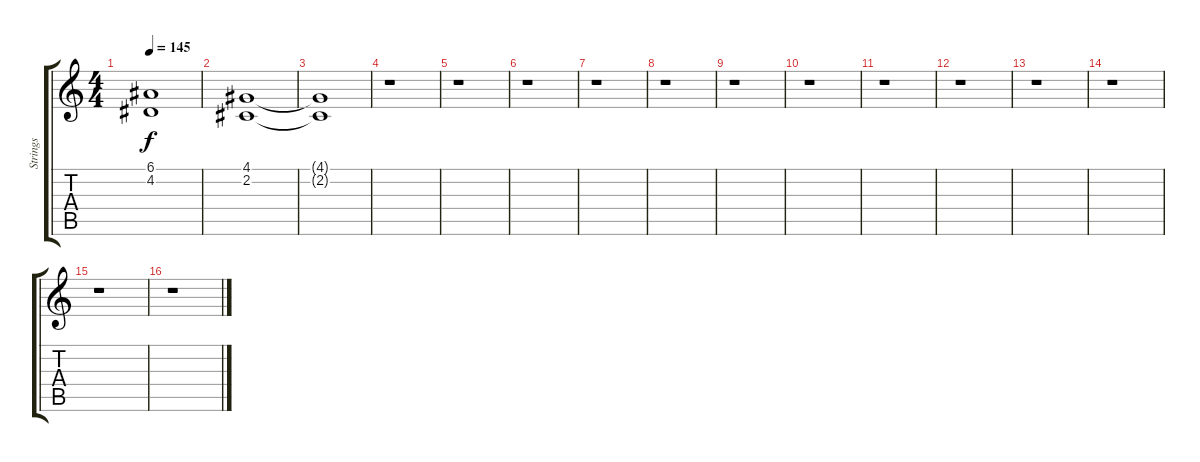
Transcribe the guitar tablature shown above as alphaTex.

\track ("Strings" "Strings") {instrument stringensemble1}
\staff {score tabs}
\tuning (E4 B3 G3 D3 A2 E2) {hide}
\ts (4 4)
\tempo 145
\clef g2
\ks c
(6.1 4.2).1{dy f} |
(4.1 2.2).1 |
(4.1{t} 2.2{t}).1 |
r.1 |
r.1 |
r.1 |
r.1 |
r.1 |
r.1 |
r.1 |
r.1 |
r.1 |
r.1 |
r.1 |
r.1 |
r.1
